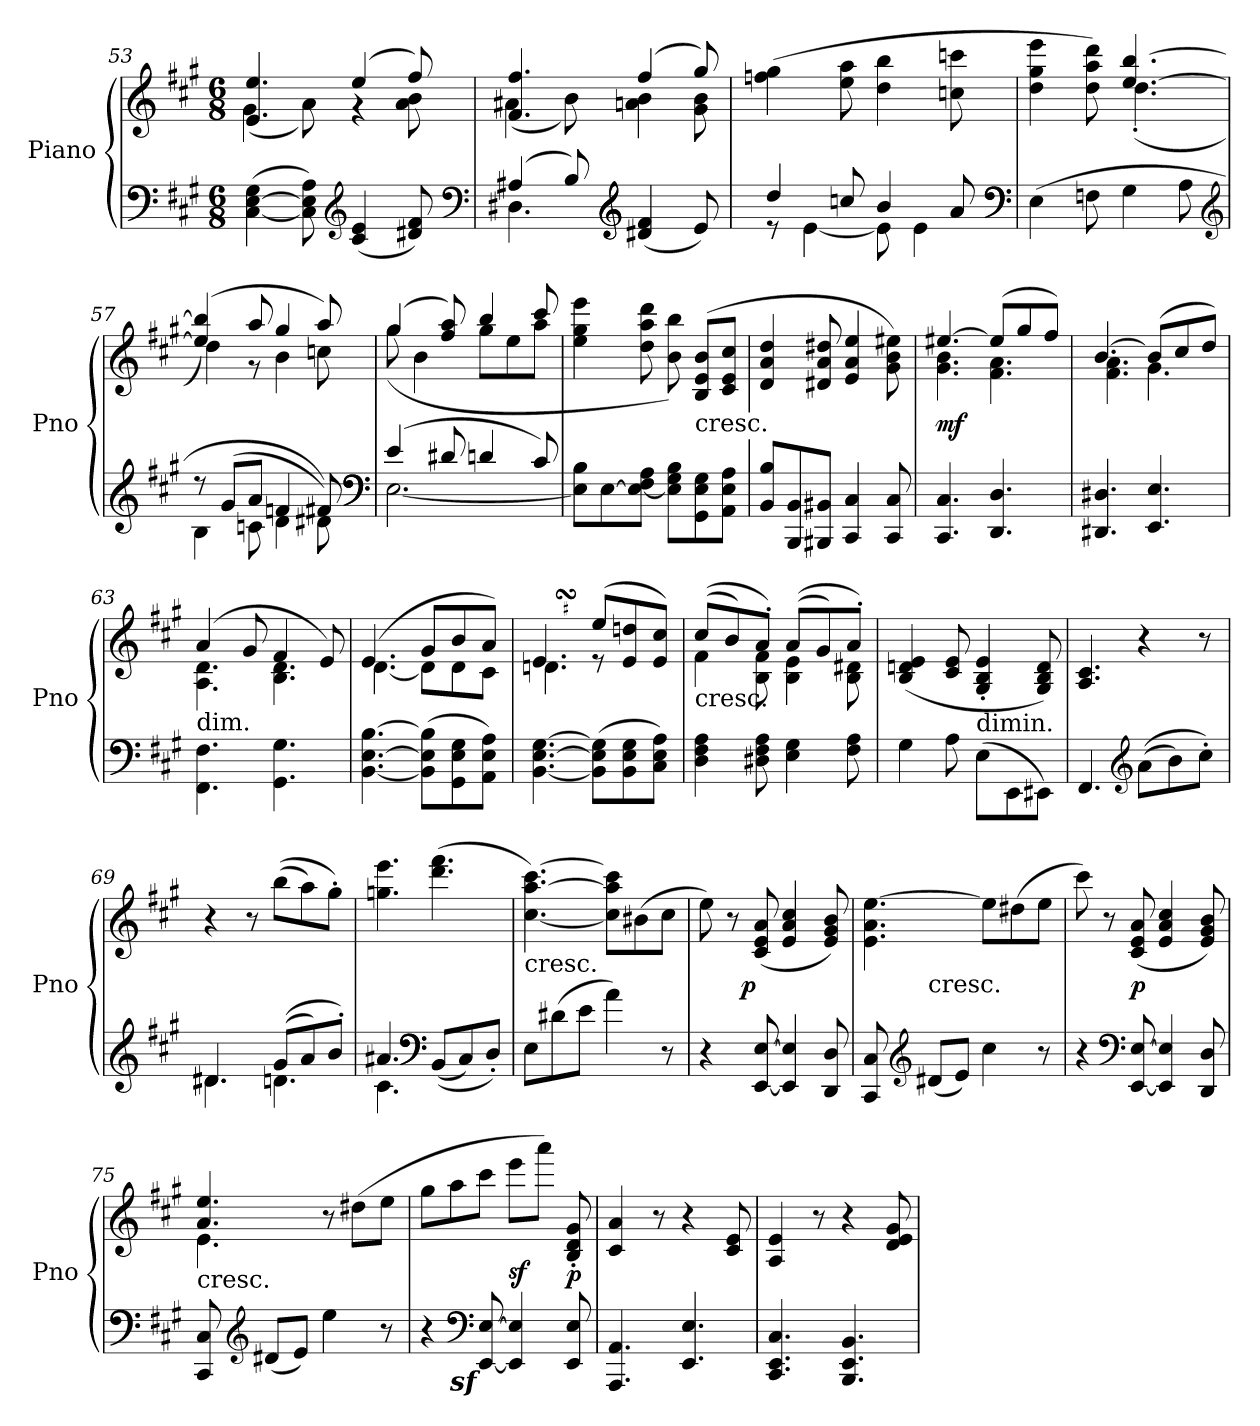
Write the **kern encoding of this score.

**kern	**kern	**dynam
*part1	*part1	*part1
*staff2	*staff1	*staff1/2
*I"Piano	*	*
*I'Pno	*	*
*clefF4	*clefG2	*
*k[f#c#g#]	*k[f#c#g#]	*
*A:	*A:	*
*M6/8	*M6/8	*
=53	=53	=53
*	*^	*
([4C# [4E 4G#	4.e 4.ee	(4g#	.
8C#] 8E] 8A)	.	8a)	.
*clefG2	*	*	*
(4c# 4e	(4ee	4r	.
8d#X 8f#)	8ff#)	8a 8b	.
*clefF4	*	*	*
=54	=54	=54	=54
*^	*	*	*
(4A#X	4.D#X	4.f# 4.ff#	(4a#X	.
8B)	.	.	8b)	.
*clefG2	*	*	*	*
(4d#X 4f#	4.ryy	(4ff#	4an 4b	.
8e)	.	8gg#)	8g# 8b	.
*	*	*v	*v	*
=55	=55	=55	=55
4dd	8r	(4ffn 4gg#	.
.	[4e	.	.
8ccn	.	8ee 8aa	.
4b	8e]	4dd 4bb	.
.	4e	.	.
8a	.	8ccn 8cccn	.
*v	*v	*	*
*clefF4	*	*
=56	=56	=56
*	*^	*
(<4E	4.ryy	4dd 4gg# 4eee	.
8Fn	.	8dd 8aa 8ddd)	.
4G#	[4.ee [4.bb	(4.dd'	.
8A	.	.	.
*clefG2	*	*	*
=57	=57	=57	=57
*^	*	*	*
8r	4B	(4ee] 4bb])	4dd	.
(8g#L	.	.	.	.
8aJ	8cn	8aa	8r	.
4fn	4d	4gg#	4b	.
8f#X)	8d#X)	8aa)	8ccn	.
*clefF4	*	*	*	*
=58	=58	=58	=58	=58
(4e	[2.E	(4gg#	(>8gg#	.
.	.	.	4b	.
8d#X	.	8ff# 8aa)	.	.
4dn	.	4bb	8gg#L	.
.	.	.	8ee	.
8c#)	.	8ccc#	8aaJ	.
*v	*v	*	*	*
*	*v	*v	*
=59	=59	=59
8E] 8BL	4ee 4gg# 4eee	.
[8E	.	.
8E_ 8F# 8AJ	8dd 8aa 8ddd	.
8E] 8G# 8BL	8b 8bb)	.
!	!LO:TX:c:t=cresc.	!
8GG# 8E 8G#	(8B 8e 8bL	.
8AA 8E 8AJ	8c# 8e 8cc#J	.
=60	=60	=60
8BB 8BL	4d 4a 4dd	.
8BBB 8BB	.	.
8BBB#X 8BB#XJ	8d#X 8a 8dd#X	.
4CC# 4C#	4e 4a 4ee	.
8CC# 8C#	8g# 8b 8ee#X)	.
=61	=61	=61
*	*^	*
4.CC# 4.C#	[4.ee#X	4.g# 4.b	mf
4.DD 4.D	(8ee#L]	4.f# 4.a	.
.	8gg#	.	.
.	8ff#J)	.	.
=62	=62	=62	=62
4.DD#X 4.D#X	[4.b	4.f# 4.a	.
4.EE 4.E	(8bL]	4.g#	.
.	8cc#	.	.
.	8ddJ)	.	.
=63	=63	=63	=63
!	!LO:TX:c:t=dim.	!	!
4.FF#\ 4.F#\	(4a	4.A 4.d	.
.	8g#	.	.
4.GG#\ 4.G#\	4f#	4.B 4.d	.
.	8e)	.	.
=64	=64	=64	=64
[4.BB [4.E [4.B	(4.e	[4.d	.
(8BB] 8E] 8B]L	8g#L	8dL]	.
8GG# 8E 8G#	8b	8d	.
8AA 8E 8AJ)	8aJ)	8c#J	.
=65	=65	=65	=65
!	!LO:TURN:lacc=#	!	!
[4.BB [4.E [4.G#	4.eSSs	4.dn	.
(8BB] 8E] 8G#]L	(8eeL	8re	.
8BB 8E 8G#	8e 8ddn	4ryy	.
8C# 8E 8AJ)	8e 8cc#J)	.	.
=66	=66	=66	=66
!	!LO:TX:c:t=cresc.	!	!
4D 4F# 4A	((8cc#L	4f#	.
.	8b)	.	.
8D#X 8F# 8A	8a'J)	8B 8f#	.
4E 4G#	((8aL	4B 4e	.
.	8g#)	.	.
8F# 8A	8a'J)	8B 8d#X	.
*	*v	*v	*
=67	=67	=67
4G#	(4B 4dn 4e	.
8A	8c# 8e	.
!	!LO:TX:c:t=dimin.	!
(8E\L	4G#' 4B' 4e'	.
8EE\	.	.
8EE#X\J)	8G# 8B 8d)	.
=68	=68	=68
4.FF#	4.A 4.c#	.
*clefG2	*	*
((8aL	4r	.
8b)	.	.
8cc#'J)	8r	.
=69	=69	=69
*^	*	*
4.d#X	4.d#X	4r	.
.	.	8r	.
((8g#L	4.dn	((8bbL	.
8a)	.	8aa)	.
8b'J)	.	8gg#'J)	.
=70	=70	=70	=70
4.a#X	4.c#	4.ggn 4.eee	.
*clefF4	*	*	*
((8BBL	4.ryy	(4.ddd 4.fff#	.
8C#)	.	.	.
8D'J)	.	.	.
*v	*v	*	*
=71	=71	=71
!	!LO:TX:c:t=cresc.	!
8EL	[4.cc# [4.aa [4.ccc#)	.
(8d#X	.	.
8eJ	.	.
4a)	8cc#] 8aa] 8ccc#]L	.
.	(8b#X	.
8r	8cc#J	.
=72	=72	=72
4r	8ee)	.
.	8r	.
!	!	!LO:DY:rj
[8EE [8E	(8c# 8e 8a	p
4EE] 4E]	4e 4a 4cc#	.
8DD 8D	8e 8g# 8b)	.
=73	=73	=73
*	*^	*
8CC# 8C#	4.e\ 4.a\ [4.ee\	8ryy	.
*clefG2	*	*	*
!	!	!LO:TX:c:t=cresc.	!
(8d#XL	.	2ryy	.
8eJ)	.	.	.
4cc#	8eeL]	.	.
.	(8dd#X	.	.
8r	8eeJ	8ryy	.
*	*v	*v	*
=74	=74	=74
4r	8ccc#)	.
.	8r	.
*clefF4	*	*
[8EE [8E	(8c# 8e 8a	p
4EE] 4E]	4e 4a 4cc#	.
8DD 8D	8e 8g# 8b)	.
=75	=75	=75
*	*^	*
!	!LO:TX:c:t=cresc.	!	!
8CC# 8C#	4.a 4.ee	4.e	.
*clefG2	*	*	*
(8d#XL	.	.	.
8eJ)	.	.	.
4ee	4.ryy	8r	.
.	.	(>8dd#XL	.
8r	.	8eeJ	.
*	*v	*v	*
=76	=76	=76
4r	8gg#L	.
.	8aa	.
*clefF4	*	*
!LO:DY:rj	!	!
[8EEz [8Ez	8ccc#J	.
4EE] 4E]	8eeeL	sf
.	8aaaJ)	.
8EE 8E	8B' 8d' 8g#'	p
=77	=77	=77
4.AAA 4.AA	4c# 4a	.
.	8r	.
4.EE 4.E	4r	.
.	8c# 8e	.
=78	=78	=78
4.CC# 4.EE 4.C#	4A 4e	.
.	8r	.
4.BBB 4.EE 4.BB	4r	.
.	8d 8e 8g#	.
=	=	=
*-	*-	*-
